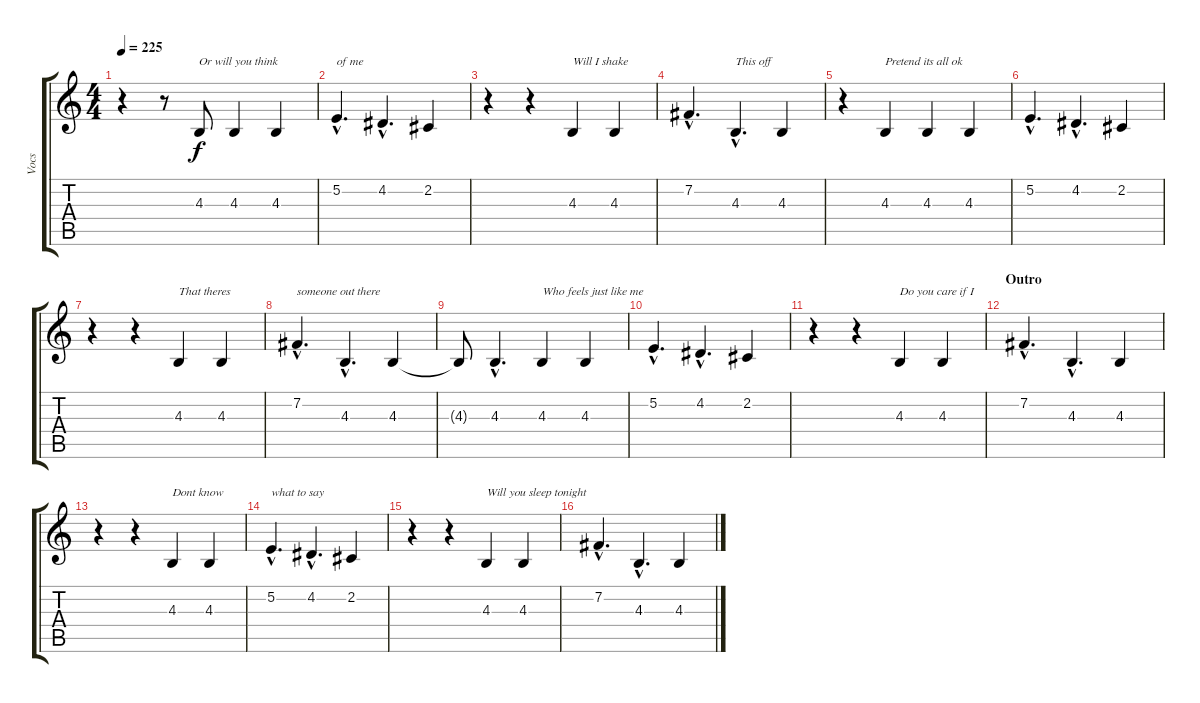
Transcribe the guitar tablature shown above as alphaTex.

\track ("Vocs" "Vocs") {instrument synthvoice}
\staff {score tabs}
\tuning (E4 B3 G3 D3 A2 E2) {hide}
\ts (4 4)
\tempo 225
\clef g2
\ks c
r.4{dy f} r.8 4.3.8{txt "Or will you think "} 4.3.4 4.3.4 |
5.2{hac}.4{d txt "of me"} 4.2{hac}.4{d} 2.2.4 |
r.4 r.4 4.3.4{txt "Will I shake "} 4.3.4 |
7.2{hac}.4{d} 4.3{hac}.4{d txt "This off"} 4.3.4 |
r.4 4.3.4{txt "Pretend its all ok"} 4.3.4 4.3.4 |
5.2{hac}.4{d} 4.2{hac}.4{d} 2.2.4 |
r.4 r.4 4.3.4{txt "That theres "} 4.3.4 |
7.2{hac}.4{d txt "someone out there"} 4.3{hac}.4{d} 4.3.4 |
4.3{t}.8 4.3{hac}.4{d} 4.3.4{txt "Who feels just like me"} 4.3.4 |
5.2{hac}.4{d} 4.2{hac}.4{d} 2.2.4 |
r.4 r.4 4.3.4{txt "Do you care if I"} 4.3.4 |
\section ("" "Outro")
7.2{hac}.4{d} 4.3{hac}.4{d} 4.3.4 |
r.4 r.4 4.3.4{txt "Dont know "} 4.3.4 |
5.2{hac}.4{d txt "what to say"} 4.2{hac}.4{d} 2.2.4 |
r.4 r.4 4.3.4{txt "Will you sleep tonight"} 4.3.4 |
7.2{hac}.4{d} 4.3{hac}.4{d} 4.3.4
